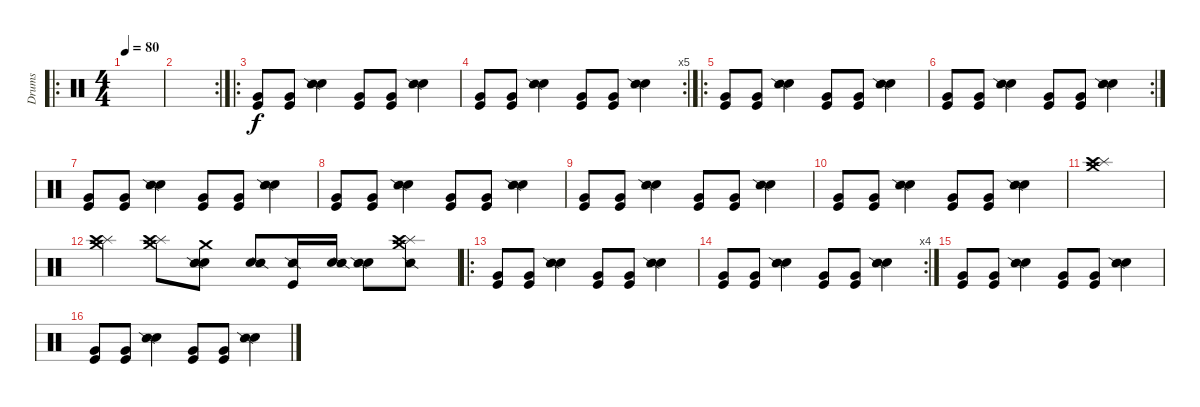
\track ("Drums" "Drums") {instrument percussion}
\staff {score}
\articulation defaults
\ro
\ts (4 4)
\tempo 80
\clef neutral
\ks c
|
\rc 2
|
\ro
("Kick (hit)" "Very Low Tom (hit)").8 ("Kick (hit)" "Very Low Tom (hit)").8 ("Metronome (bell)" "Snare (side stick) 2").4 ("Kick (hit)" "Very Low Tom (hit)").8 ("Kick (hit)" "Very Low Tom (hit)").8 ("Metronome (bell)" "Snare (side stick) 2").4 |
\rc 5
("Kick (hit)" "Very Low Tom (hit)").8 ("Kick (hit)" "Very Low Tom (hit)").8 ("Metronome (bell)" "Snare (side stick) 2").4 ("Kick (hit)" "Very Low Tom (hit)").8 ("Kick (hit)" "Very Low Tom (hit)").8 ("Metronome (bell)" "Snare (side stick) 2").4 |
\ro
("Kick (hit)" "Very Low Tom (hit)").8 ("Kick (hit)" "Very Low Tom (hit)").8 ("Metronome (bell)" "Snare (side stick) 2").4 ("Kick (hit)" "Very Low Tom (hit)").8 ("Kick (hit)" "Very Low Tom (hit)").8 ("Metronome (bell)" "Snare (side stick) 2").4 |
\rc 2
("Kick (hit)" "Very Low Tom (hit)").8 ("Kick (hit)" "Very Low Tom (hit)").8 ("Metronome (bell)" "Snare (side stick) 2").4 ("Kick (hit)" "Very Low Tom (hit)").8 ("Kick (hit)" "Very Low Tom (hit)").8 ("Metronome (bell)" "Snare (side stick) 2").4 |
("Kick (hit)" "Very Low Tom (hit)").8 ("Kick (hit)" "Very Low Tom (hit)").8 ("Metronome (bell)" "Snare (side stick) 2").4 ("Kick (hit)" "Very Low Tom (hit)").8 ("Kick (hit)" "Very Low Tom (hit)").8 ("Metronome (bell)" "Snare (side stick) 2").4 |
("Kick (hit)" "Very Low Tom (hit)").8 ("Kick (hit)" "Very Low Tom (hit)").8 ("Metronome (bell)" "Snare (side stick) 2").4 ("Kick (hit)" "Very Low Tom (hit)").8 ("Kick (hit)" "Very Low Tom (hit)").8 ("Metronome (bell)" "Snare (side stick) 2").4 |
("Kick (hit)" "Very Low Tom (hit)").8 ("Kick (hit)" "Very Low Tom (hit)").8 ("Metronome (bell)" "Snare (side stick) 2").4 ("Kick (hit)" "Very Low Tom (hit)").8 ("Kick (hit)" "Very Low Tom (hit)").8 ("Metronome (bell)" "Snare (side stick) 2").4 |
("Kick (hit)" "Very Low Tom (hit)").8 ("Kick (hit)" "Very Low Tom (hit)").8 ("Metronome (bell)" "Snare (side stick) 2").4 ("Kick (hit)" "Very Low Tom (hit)").8 ("Kick (hit)" "Very Low Tom (hit)").8 ("Metronome (bell)" "Snare (side stick) 2").4 |
("Crash medium (hit)" "Splash (hit)" "Crash high (hit)").1 |
("Crash medium (hit)" "Splash (hit)" "Crash high (hit)").4 ("Crash medium (hit)" "Splash (hit)" "Crash high (hit)").8 ("Crash medium (hit)" "Metronome (bell)" "Snare (side stick) 2").8 ("Metronome (bell)" "Snare (side stick) 2").8 ("Kick (hit)" "Snare (side stick) 2").16 ("Metronome (bell)" "Snare (side stick) 2").16 ("Metronome (bell)" "Snare (side stick) 2").8 ("Crash medium (hit)" "Splash (hit)" "Crash high (hit)" "Snare (side stick) 2").8 |
\ro
("Kick (hit)" "Very Low Tom (hit)").8 ("Kick (hit)" "Very Low Tom (hit)").8 ("Metronome (bell)" "Snare (side stick) 2").4 ("Kick (hit)" "Very Low Tom (hit)").8 ("Kick (hit)" "Very Low Tom (hit)").8 ("Metronome (bell)" "Snare (side stick) 2").4 |
\rc 4
("Kick (hit)" "Very Low Tom (hit)").8 ("Kick (hit)" "Very Low Tom (hit)").8 ("Metronome (bell)" "Snare (side stick) 2").4 ("Kick (hit)" "Very Low Tom (hit)").8 ("Kick (hit)" "Very Low Tom (hit)").8 ("Metronome (bell)" "Snare (side stick) 2").4 |
("Kick (hit)" "Very Low Tom (hit)").8 ("Kick (hit)" "Very Low Tom (hit)").8 ("Metronome (bell)" "Snare (side stick) 2").4 ("Kick (hit)" "Very Low Tom (hit)").8 ("Kick (hit)" "Very Low Tom (hit)").8 ("Metronome (bell)" "Snare (side stick) 2").4 |
("Kick (hit)" "Very Low Tom (hit)").8 ("Kick (hit)" "Very Low Tom (hit)").8 ("Metronome (bell)" "Snare (side stick) 2").4 ("Kick (hit)" "Very Low Tom (hit)").8 ("Kick (hit)" "Very Low Tom (hit)").8 ("Metronome (bell)" "Snare (side stick) 2").4
